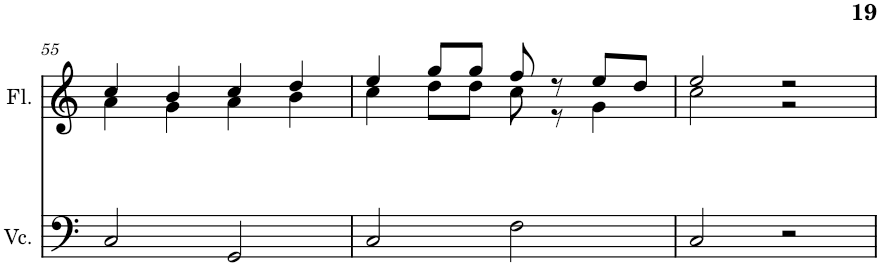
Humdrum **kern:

**kern	**kern
*part2	*part1
*staff2	*staff1
*I"Cello	*I"Flute
*	*I'Fl.
!!LO:PB:g=z
*clefF4	*clefG2
*k[]	*k[]
*M4/4	*M4/4
=55	=55
*	*^
2C/	4cc/	4a\
.	4b/	4g\
2GG/	4cc/	4a\
.	4dd/	4b\
=56	=56	=56
2C/	4ee/	4cc\
.	8gg/L	8dd\L
.	8gg/J	8dd\J
2F\	8ff/	8cc\
.	8r	8r
.	8ee/L	4g\
.	8dd/J	.
=57	=57	=57
2C/	2ee/	2cc\
2r	2r	2r
*	*v	*v
=	=
*-	*-
